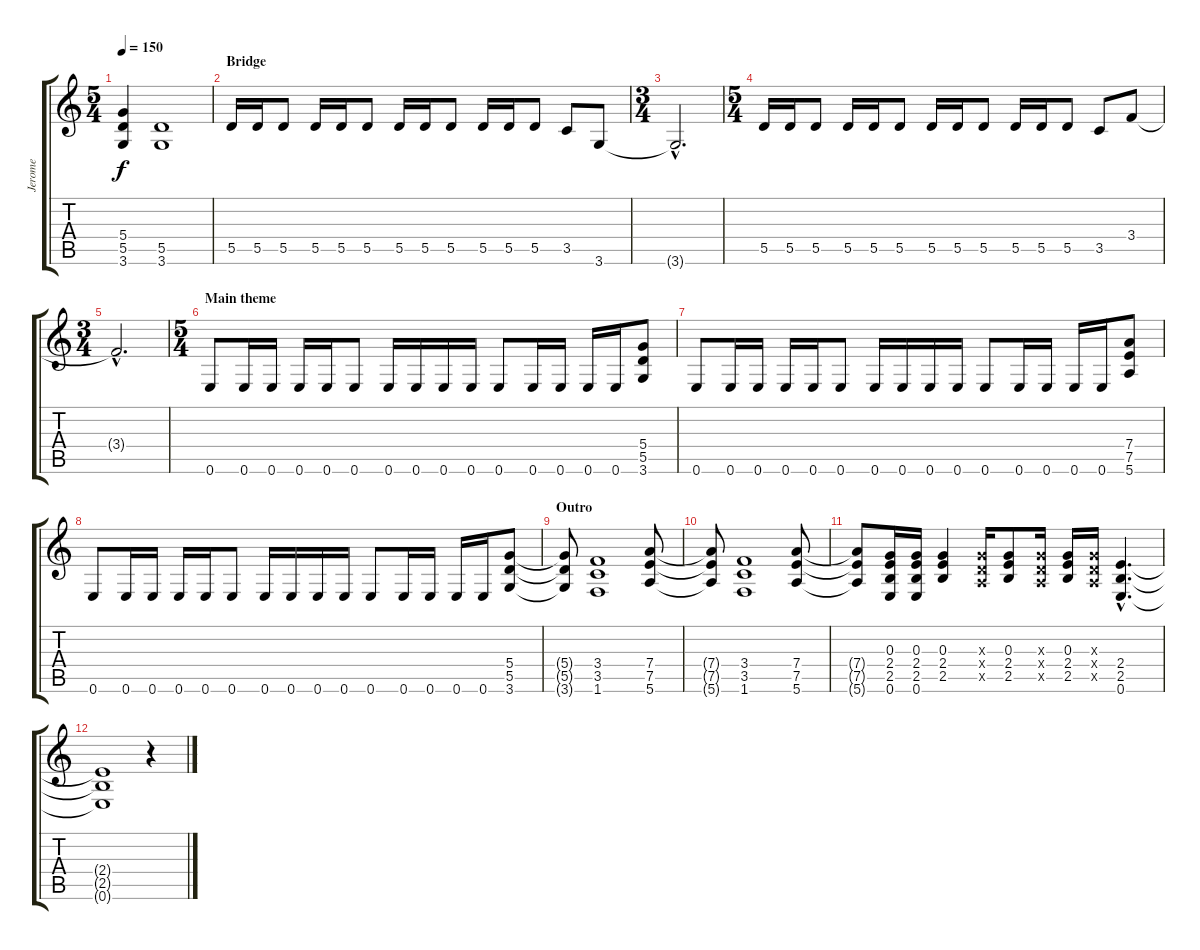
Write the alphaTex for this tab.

\track ("Jerome" "Jerome") {instrument distortionguitar}
\staff {score tabs}
\tuning (E4 B3 G3 D3 A2 E2) {hide}
\ts (5 4)
\tempo 150
\clef g2
\ks c
(5.4 5.5 3.6).4{dy f} (5.5 3.6).1 |
\section ("" "Bridge")
5.5.16 5.5.16 5.5.8 5.5.16 5.5.16 5.5.8 5.5.16 5.5.16 5.5.8 5.5.16 5.5.16 5.5.8 3.5.8 3.6.8 |
\ts (3 4)
3.6{hac t}.2{d} |
\ts (5 4)
5.5.16 5.5.16 5.5.8 5.5.16 5.5.16 5.5.8 5.5.16 5.5.16 5.5.8 5.5.16 5.5.16 5.5.8 3.5.8 3.4.8 |
\ts (3 4)
3.4{hac t}.2{d} |
\ts (5 4)
\section ("" "Main theme")
0.6.8 0.6.16 0.6.16 0.6.16 0.6.16 0.6.8 0.6.16 0.6.16 0.6.16 0.6.16 0.6.8 0.6.16 0.6.16 0.6.16 0.6.16 (5.4 5.5 3.6).8 |
0.6.8 0.6.16 0.6.16 0.6.16 0.6.16 0.6.8 0.6.16 0.6.16 0.6.16 0.6.16 0.6.8 0.6.16 0.6.16 0.6.16 0.6.16 (7.4 7.5 5.6).8 |
0.6.8 0.6.16 0.6.16 0.6.16 0.6.16 0.6.8 0.6.16 0.6.16 0.6.16 0.6.16 0.6.8 0.6.16 0.6.16 0.6.16 0.6.16 (5.4 5.5 3.6).8 |
\section ("" "Outro")
(5.4{t} 5.5{t} 3.6{t}).8 (3.4 3.5 1.6).1 (7.4 7.5 5.6).8 |
(7.4{t} 7.5{t} 5.6{t}).8 (3.4 3.5 1.6).1 (7.4 7.5 5.6).8 |
(7.4{t} 7.5{t} 5.6{t}).8 (0.3 2.4 2.5 0.6).16 (0.3 2.4 2.5 0.6).16 (0.3 2.4 2.5).4 (0.3{x} 0.4{x} 0.5{x}).16 (0.3 2.4 2.5).8 (0.3{x} 0.4{x} 0.5{x}).16 (0.3 2.4 2.5).16 (0.3{x} 0.4{x} 0.5{x}).16 (2.4{hac} 2.5{hac} 0.6{hac}).4{d} |
(2.4{t} 2.5{t} 0.6{t}).1 r.4
